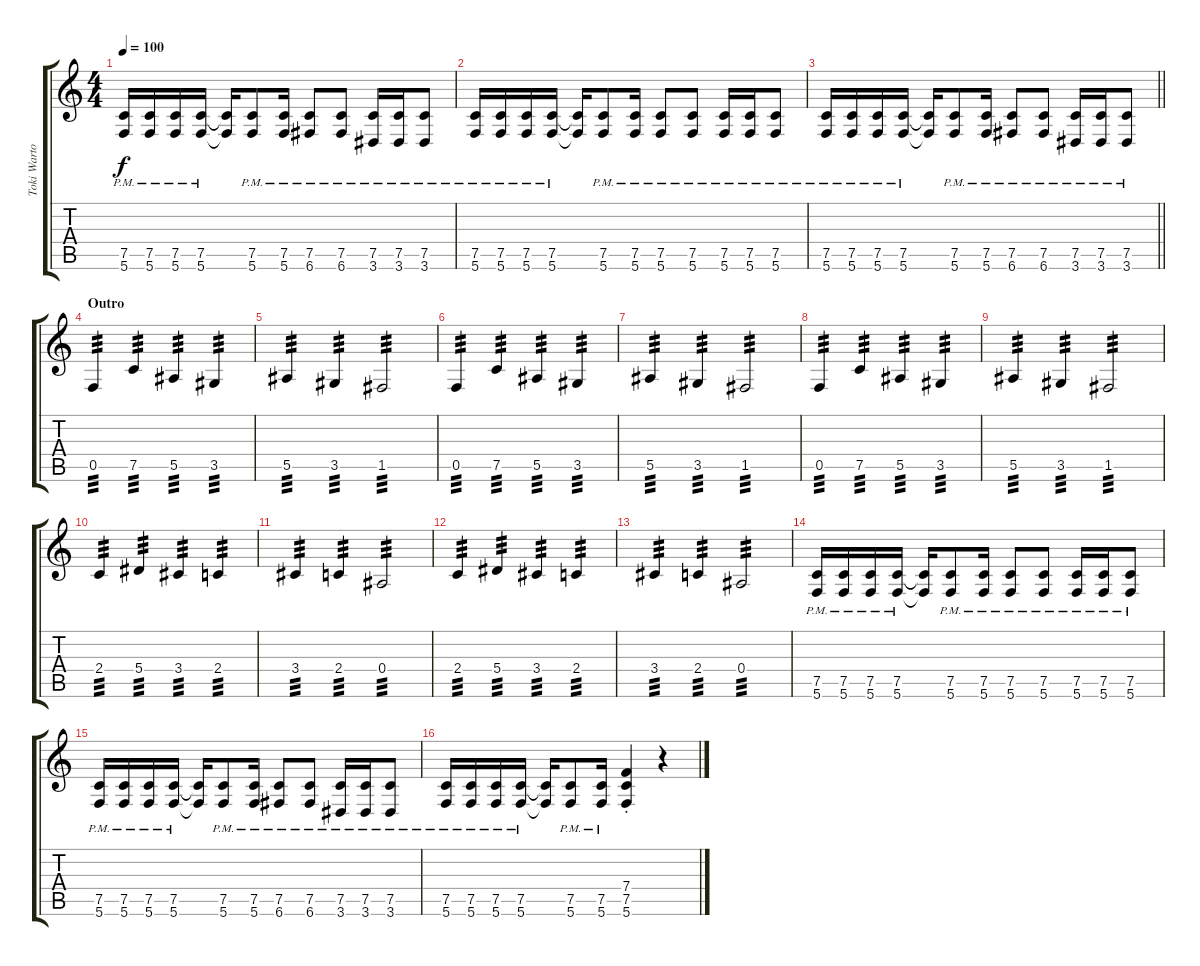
\track ("Toki Wartooth (Lead Guitar 2)" "Toki Warto") {instrument distortionguitar}
\staff {score tabs}
\tuning (C4 G3 Eb3 Bb2 F2 C2) {hide}
\ts (4 4)
\tempo 100
\clef g2
\ks c
(7.5{pm} 5.6{pm}).16{dy f} (7.5{pm} 5.6{pm}).16 (7.5{pm} 5.6{pm}).16 (7.5{pm} 5.6{pm}).16 (7.5{t} 5.6{t}).16 (7.5{pm} 5.6{pm}).8 (7.5{pm} 5.6{pm}).16 (7.5{pm} 6.6{pm}).8 (7.5{pm} 6.6{pm}).8 (7.5{pm} 3.6{pm}).16 (7.5{pm} 3.6{pm}).16 (7.5{pm} 3.6{pm}).8 |
(7.5{pm} 5.6{pm}).16 (7.5{pm} 5.6{pm}).16 (7.5{pm} 5.6{pm}).16 (7.5{pm} 5.6{pm}).16 (7.5{t} 5.6{t}).16 (7.5{pm} 5.6{pm}).8 (7.5{pm} 5.6{pm}).16 (7.5{pm} 5.6{pm}).8 (7.5{pm} 5.6{pm}).8 (7.5{pm} 5.6{pm}).16 (7.5{pm} 5.6{pm}).16 (7.5{pm} 5.6{pm}).8 |
\barLineRight lightlight
(7.5{pm} 5.6{pm}).16 (7.5{pm} 5.6{pm}).16 (7.5{pm} 5.6{pm}).16 (7.5{pm} 5.6{pm}).16 (7.5{t} 5.6{t}).16 (7.5{pm} 5.6{pm}).8 (7.5{pm} 5.6{pm}).16 (7.5{pm} 6.6{pm}).8 (7.5{pm} 6.6{pm}).8 (7.5{pm} 3.6{pm}).16 (7.5{pm} 3.6{pm}).16 (7.5{pm} 3.6{pm}).8 |
\section ("" "Outro")
0.5.4{tp 3} 7.5.4{tp 3} 5.5.4{tp 3} 3.5.4{tp 3} |
5.5.4{tp 3} 3.5.4{tp 3} 1.5.2{tp 3} |
0.5.4{tp 3} 7.5.4{tp 3} 5.5.4{tp 3} 3.5.4{tp 3} |
5.5.4{tp 3} 3.5.4{tp 3} 1.5.2{tp 3} |
0.5.4{tp 3} 7.5.4{tp 3} 5.5.4{tp 3} 3.5.4{tp 3} |
5.5.4{tp 3} 3.5.4{tp 3} 1.5.2{tp 3} |
2.4.4{tp 3} 5.4.4{tp 3} 3.4.4{tp 3} 2.4.4{tp 3} |
3.4.4{tp 3} 2.4.4{tp 3} 0.4.2{tp 3} |
2.4.4{tp 3} 5.4.4{tp 3} 3.4.4{tp 3} 2.4.4{tp 3} |
3.4.4{tp 3} 2.4.4{tp 3} 0.4.2{tp 3} |
(7.5{pm} 5.6{pm}).16 (7.5{pm} 5.6{pm}).16 (7.5{pm} 5.6{pm}).16 (7.5{pm} 5.6{pm}).16 (7.5{t} 5.6{t}).16 (7.5{pm} 5.6{pm}).8 (7.5{pm} 5.6{pm}).16 (7.5{pm} 5.6{pm}).8 (7.5{pm} 5.6{pm}).8 (7.5{pm} 5.6{pm}).16 (7.5{pm} 5.6{pm}).16 (7.5{pm} 5.6{pm}).8 |
(7.5{pm} 5.6{pm}).16 (7.5{pm} 5.6{pm}).16 (7.5{pm} 5.6{pm}).16 (7.5{pm} 5.6{pm}).16 (7.5{t} 5.6{t}).16 (7.5{pm} 5.6{pm}).8 (7.5{pm} 5.6{pm}).16 (7.5{pm} 6.6{pm}).8 (7.5{pm} 6.6{pm}).8 (7.5{pm} 3.6{pm}).16 (7.5{pm} 3.6{pm}).16 (7.5{pm} 3.6{pm}).8 |
(7.5{pm} 5.6{pm}).16 (7.5{pm} 5.6{pm}).16 (7.5{pm} 5.6{pm}).16 (7.5{pm} 5.6{pm}).16 (7.5{t} 5.6{t}).16 (7.5{pm} 5.6{pm}).8 (7.5{pm} 5.6{pm}).16 (7.4{st} 7.5{st} 5.6{st}).4 r.4
